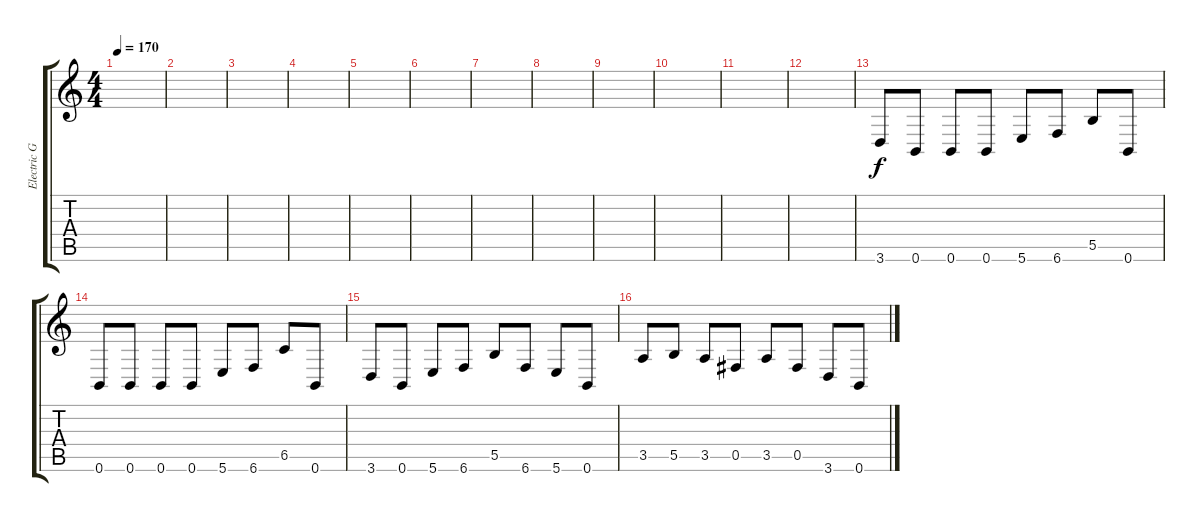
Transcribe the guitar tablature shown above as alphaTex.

\track ("Electric Guitar" "Electric G") {instrument overdrivenguitar}
\staff {score tabs}
\tuning (Db4 Ab3 E3 B2 Gb2 B1) {hide}
\ts (4 4)
\tempo 170
\clef g2
\ks c
|
|
|
|
|
|
|
|
|
|
|
|
3.6.8 0.6.8 0.6.8 0.6.8 5.6.8 6.6.8 5.5.8 0.6.8 |
0.6.8 0.6.8 0.6.8 0.6.8 5.6.8 6.6.8 6.5.8 0.6.8 |
3.6.8 0.6.8 5.6.8 6.6.8 5.5.8 6.6.8 5.6.8 0.6.8 |
3.5.8 5.5.8 3.5.8 0.5.8 3.5.8 0.5.8 3.6.8 0.6.8
